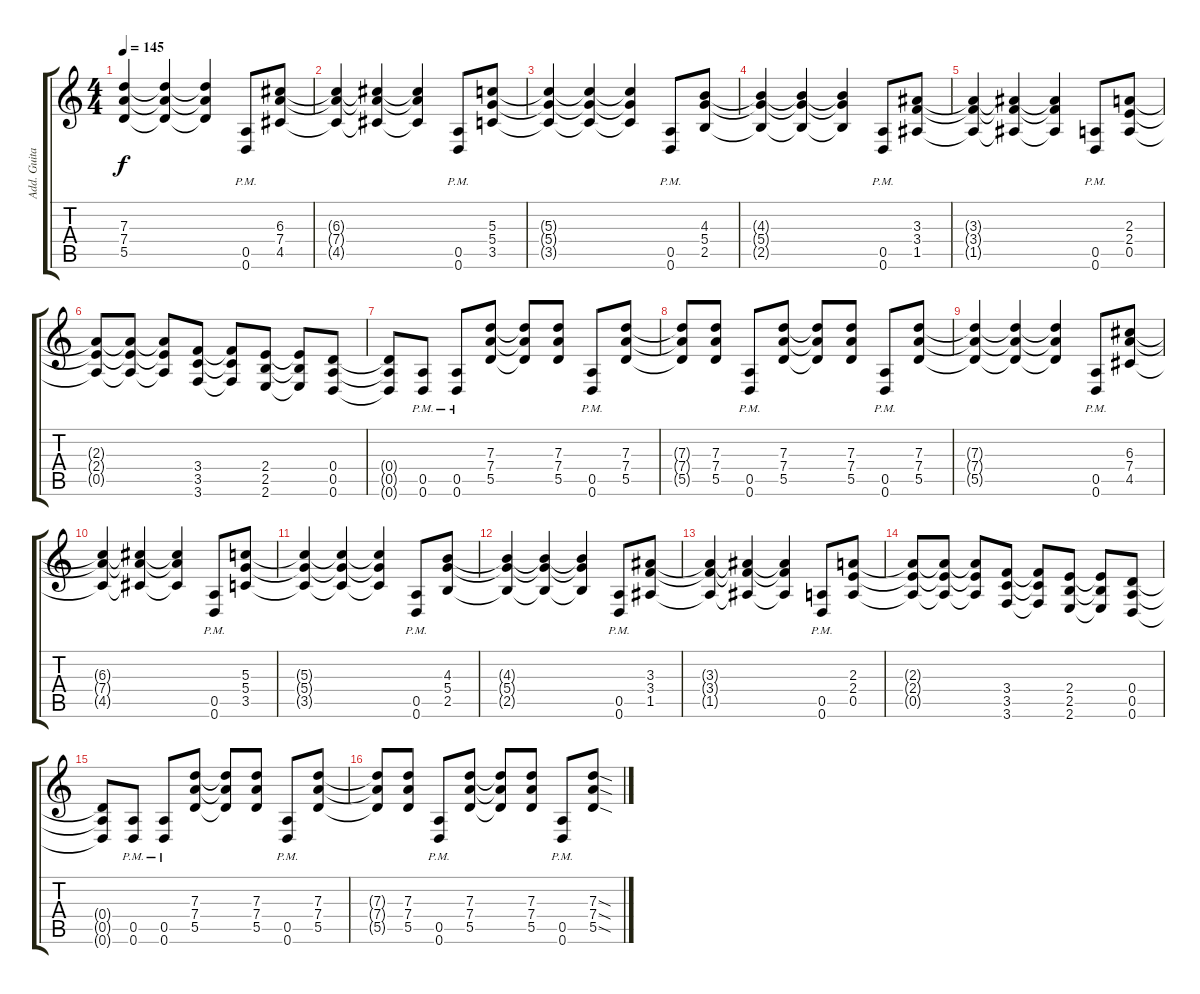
\track ("Add. Guitar" "Add. Guita") {instrument overdrivenguitar}
\staff {score tabs}
\tuning (E4 B3 G3 D3 A2 D2) {hide}
\ts (4 4)
\tempo 145
\clef g2
\ks c
(7.3{t} 7.4{t} 5.5{t}).4{dy f} (7.3{t} 7.4{t} 5.5{t}).4 (7.3{t} 7.4{t} 5.5{t}).4 (0.5{pm} 0.6{pm}).8 (6.3 7.4 4.5).8 |
(6.3{t} 7.4{t} 4.5{t}).4 (6.3{t} 7.4{t} 4.5{t}).4 (6.3{t} 7.4{t} 4.5{t}).4 (0.5{pm} 0.6{pm}).8 (5.3 5.4 3.5).8 |
(5.3{t} 5.4{t} 3.5{t}).4 (5.3{t} 5.4{t} 3.5{t}).4 (5.3{t} 5.4{t} 3.5{t}).4 (0.5{pm} 0.6{pm}).8 (4.3 5.4 2.5).8 |
(4.3{t} 5.4{t} 2.5{t}).4 (4.3{t} 5.4{t} 2.5{t}).4 (4.3{t} 5.4{t} 2.5{t}).4 (0.5{pm} 0.6{pm}).8 (3.3 3.4 1.5).8 |
(3.3{t} 3.4{t} 1.5{t}).4 (3.3{t} 3.4{t} 1.5{t}).4 (3.3{t} 3.4{t} 1.5{t}).4 (0.5{pm} 0.6{pm}).8 (2.3 2.4 0.5).8 |
(2.3{t} 2.4{t} 0.5{t}).8 (2.3{t} 2.4{t} 0.5{t}).8 (2.3{t} 2.4{t} 0.5{t}).8 (3.4 3.5 3.6).8 (3.4{t} 3.5{t} 3.6{t}).8 (2.4 2.5 2.6).8 (2.4{t} 2.5{t} 2.6{t}).8 (0.4 0.5 0.6).8 |
(0.4{t} 0.5{t} 0.6{t}).8 (0.5{pm} 0.6{pm}).8 (0.5{pm} 0.6{pm}).8 (7.3 7.4 5.5).8 (7.3{t} 7.4{t} 5.5{t}).8 (7.3 7.4 5.5).8 (0.5{pm} 0.6{pm}).8 (7.3 7.4 5.5).8 |
(7.3{t} 7.4{t} 5.5{t}).8 (7.3 7.4 5.5).8 (0.5{pm} 0.6{pm}).8 (7.3 7.4 5.5).8 (7.3{t} 7.4{t} 5.5{t}).8 (7.3 7.4 5.5).8 (0.5{pm} 0.6{pm}).8 (7.3 7.4 5.5).8 |
(7.3{t} 7.4{t} 5.5{t}).4 (7.3{t} 7.4{t} 5.5{t}).4 (7.3{t} 7.4{t} 5.5{t}).4 (0.5{pm} 0.6{pm}).8 (6.3 7.4 4.5).8 |
(6.3{t} 7.4{t} 4.5{t}).4 (6.3{t} 7.4{t} 4.5{t}).4 (6.3{t} 7.4{t} 4.5{t}).4 (0.5{pm} 0.6{pm}).8 (5.3 5.4 3.5).8 |
(5.3{t} 5.4{t} 3.5{t}).4 (5.3{t} 5.4{t} 3.5{t}).4 (5.3{t} 5.4{t} 3.5{t}).4 (0.5{pm} 0.6{pm}).8 (4.3 5.4 2.5).8 |
(4.3{t} 5.4{t} 2.5{t}).4 (4.3{t} 5.4{t} 2.5{t}).4 (4.3{t} 5.4{t} 2.5{t}).4 (0.5{pm} 0.6{pm}).8 (3.3 3.4 1.5).8 |
(3.3{t} 3.4{t} 1.5{t}).4 (3.3{t} 3.4{t} 1.5{t}).4 (3.3{t} 3.4{t} 1.5{t}).4 (0.5{pm} 0.6{pm}).8 (2.3 2.4 0.5).8 |
(2.3{t} 2.4{t} 0.5{t}).8 (2.3{t} 2.4{t} 0.5{t}).8 (2.3{t} 2.4{t} 0.5{t}).8 (3.4 3.5 3.6).8 (3.4{t} 3.5{t} 3.6{t}).8 (2.4 2.5 2.6).8 (2.4{t} 2.5{t} 2.6{t}).8 (0.4 0.5 0.6).8 |
(0.4{t} 0.5{t} 0.6{t}).8 (0.5{pm} 0.6{pm}).8 (0.5{pm} 0.6{pm}).8 (7.3 7.4 5.5).8 (7.3{t} 7.4{t} 5.5{t}).8 (7.3 7.4 5.5).8 (0.5{pm} 0.6{pm}).8 (7.3 7.4 5.5).8 |
(7.3{t} 7.4{t} 5.5{t}).8 (7.3 7.4 5.5).8 (0.5{pm} 0.6{pm}).8 (7.3 7.4 5.5).8 (7.3{t} 7.4{t} 5.5{t}).8 (7.3 7.4 5.5).8 (0.5{pm} 0.6{pm}).8 (7.3{sod} 7.4{sod} 5.5{sod}).8
